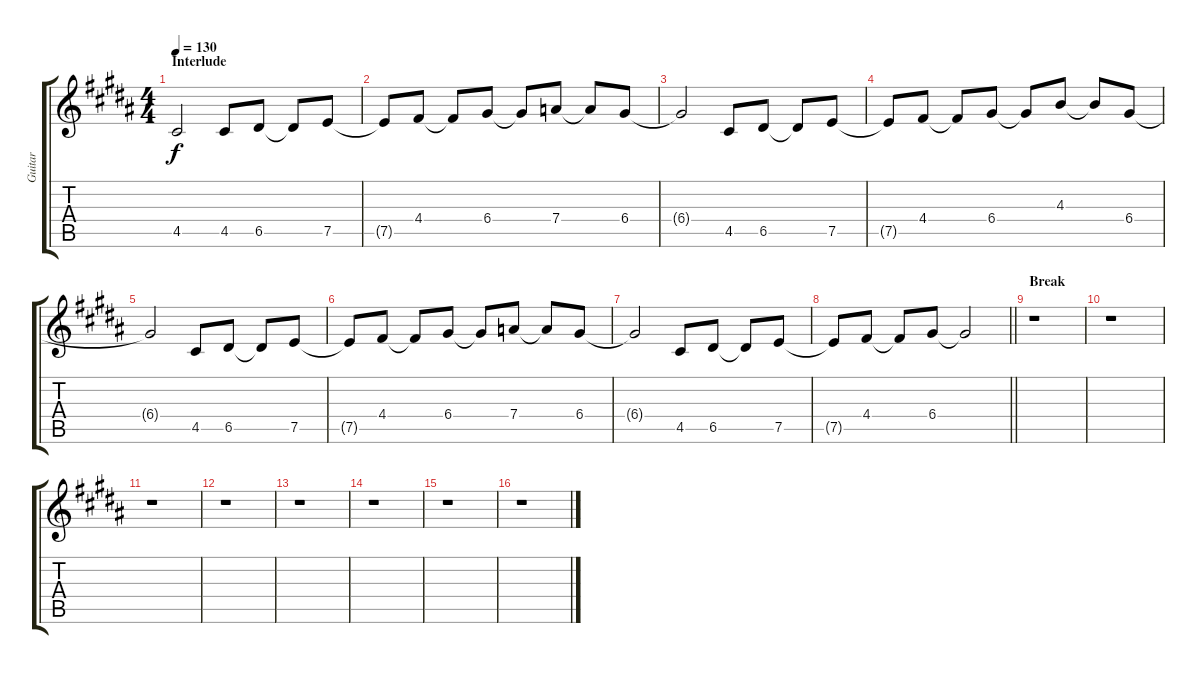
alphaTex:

\track ("Guitar" "Guitar") {instrument distortionguitar}
\staff {score tabs}
\tuning (E4 B3 G3 D3 A2 E2) {hide}
\ts (4 4)
\section ("" "Interlude")
\tempo 130
\clef g2
\ks b
4.5.2{dy f} 4.5.8 6.5.8 6.5{t}.8 7.5.8 |
7.5{t}.8 4.4.8 4.4{t}.8 6.4.8 6.4{t}.8 7.4.8 7.4{t}.8 6.4.8 |
6.4{t}.2 4.5.8 6.5.8 6.5{t}.8 7.5.8 |
7.5{t}.8 4.4.8 4.4{t}.8 6.4.8 6.4{t}.8 4.3.8 4.3{t}.8 6.4.8 |
6.4{t}.2 4.5.8 6.5.8 6.5{t}.8 7.5.8 |
7.5{t}.8 4.4.8 4.4{t}.8 6.4.8 6.4{t}.8 7.4.8 7.4{t}.8 6.4.8 |
6.4{t}.2 4.5.8 6.5.8 6.5{t}.8 7.5.8 |
\barLineRight lightlight
7.5{t}.8 4.4.8 4.4{t}.8 6.4.8 6.4{t}.2 |
\section ("" "Break")
r.1 |
r.1 |
r.1 |
r.1 |
r.1 |
r.1 |
r.1 |
r.1
